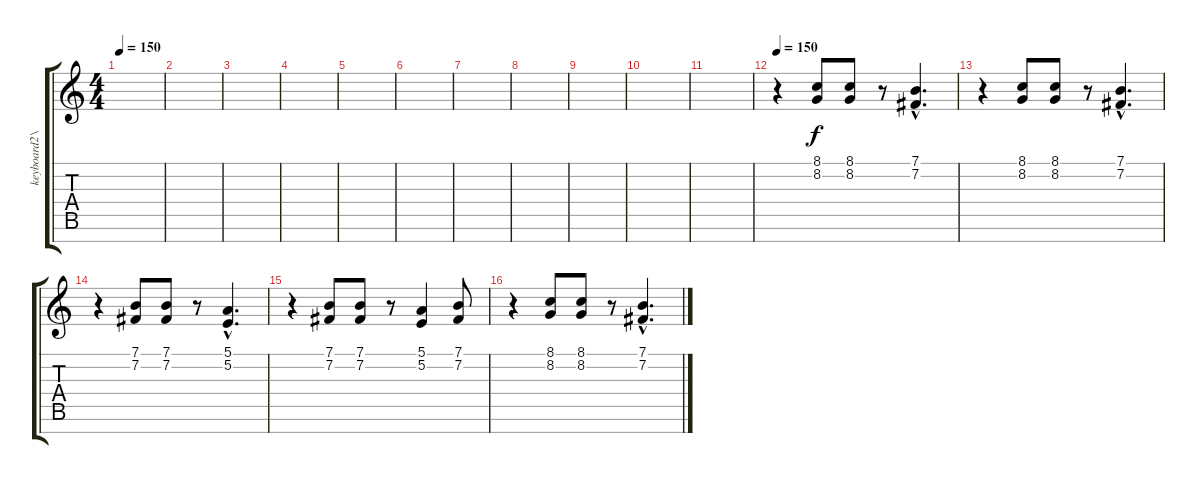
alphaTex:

\track ("keyboard2\\guitar2" "keyboard2\\") {instrument brightacousticpiano}
\staff {score tabs}
\tuning (E4 B3 G3 D3 A2 E2 B1) {hide}
\ts (4 4)
\tempo 150
\clef g2
\ks c
|
|
|
|
|
|
|
|
|
|
|
\tempo 150
r.4 (8.1 8.2).8{volume 9 instrument distortionguitar} (8.1 8.2).8 r.8 (7.1{hac} 7.2{hac}).4{d} |
r.4 (8.1 8.2).8{volume 9 instrument distortionguitar} (8.1 8.2).8 r.8 (7.1{hac} 7.2{hac}).4{d} |
r.4 (7.1 7.2).8{volume 9 instrument distortionguitar} (7.1 7.2).8 r.8 (5.1{hac} 5.2{hac}).4{d} |
r.4 (7.1 7.2).8{volume 9 instrument distortionguitar} (7.1 7.2).8 r.8 (5.1 5.2).4 (7.1 7.2).8 |
r.4 (8.1 8.2).8{volume 9 instrument distortionguitar} (8.1 8.2).8 r.8 (7.1{hac} 7.2{hac}).4{d}
